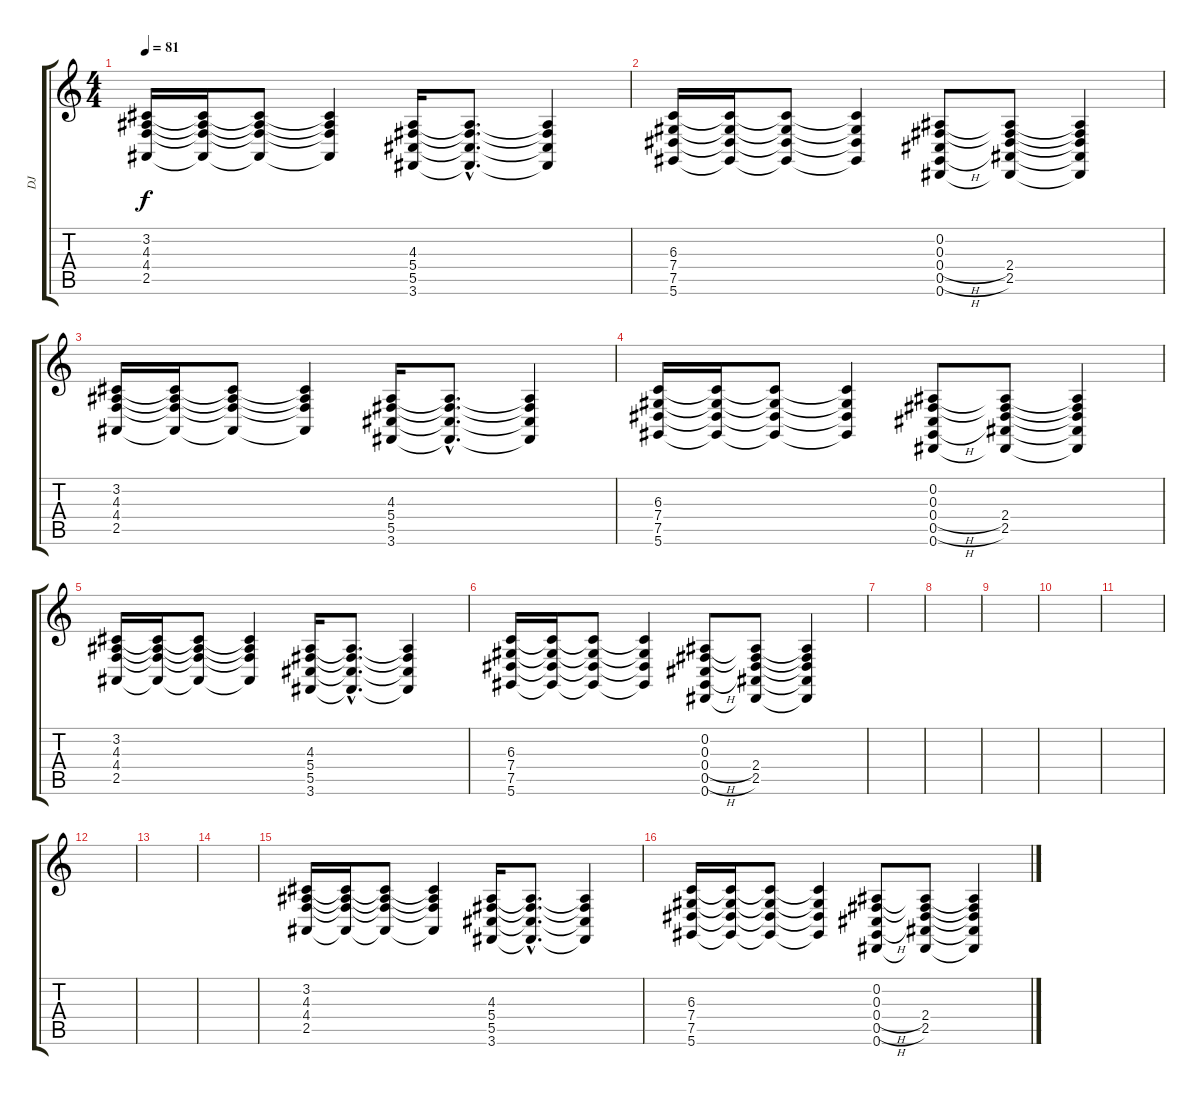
\track ("DJ" "DJ") {instrument pad6metallic}
\staff {score tabs}
\tuning (Eb4 Bb3 Gb3 Db3 Ab2 Eb2) {hide}
\ts (4 4)
\tempo 81
\clef g2
\ks c
(3.2 4.3 4.4 2.5).16{dy f} (3.2{t} 4.3{t} 4.4{t} 2.5{t}).16 (3.2{t} 4.3{t} 4.4{t} 2.5{t}).8 (3.2{t} 4.3{t} 4.4{t} 2.5{t}).4 (4.3 5.4 5.5 3.6).16 (4.3{hac t} 5.4{hac t} 5.5{hac t} 3.6{hac t}).8{d} (4.3{t} 5.4{t} 5.5{t} 3.6{t}).4 |
(6.3 7.4 7.5 5.6).16 (6.3{t} 7.4{t} 7.5{t} 5.6{t}).16 (6.3{t} 7.4{t} 7.5{t} 5.6{t}).8 (6.3{t} 7.4{t} 7.5{t} 5.6{t}).4 (0.2 0.3 0.4{h} 0.5{h} 0.6).8 (0.2{t} 0.3{t} 2.4 2.5 0.6{t}).8 (0.2{t} 0.3{t} 2.4{t} 2.5{t} 0.6{t}).4 |
(3.2 4.3 4.4 2.5).16 (3.2{t} 4.3{t} 4.4{t} 2.5{t}).16 (3.2{t} 4.3{t} 4.4{t} 2.5{t}).8 (3.2{t} 4.3{t} 4.4{t} 2.5{t}).4 (4.3 5.4 5.5 3.6).16 (4.3{hac t} 5.4{hac t} 5.5{hac t} 3.6{hac t}).8{d} (4.3{t} 5.4{t} 5.5{t} 3.6{t}).4 |
(6.3 7.4 7.5 5.6).16 (6.3{t} 7.4{t} 7.5{t} 5.6{t}).16 (6.3{t} 7.4{t} 7.5{t} 5.6{t}).8 (6.3{t} 7.4{t} 7.5{t} 5.6{t}).4 (0.2 0.3 0.4{h} 0.5{h} 0.6).8 (0.2{t} 0.3{t} 2.4 2.5 0.6{t}).8 (0.2{t} 0.3{t} 2.4{t} 2.5{t} 0.6{t}).4 |
(3.2 4.3 4.4 2.5).16 (3.2{t} 4.3{t} 4.4{t} 2.5{t}).16 (3.2{t} 4.3{t} 4.4{t} 2.5{t}).8 (3.2{t} 4.3{t} 4.4{t} 2.5{t}).4 (4.3 5.4 5.5 3.6).16 (4.3{hac t} 5.4{hac t} 5.5{hac t} 3.6{hac t}).8{d} (4.3{t} 5.4{t} 5.5{t} 3.6{t}).4 |
(6.3 7.4 7.5 5.6).16 (6.3{t} 7.4{t} 7.5{t} 5.6{t}).16 (6.3{t} 7.4{t} 7.5{t} 5.6{t}).8 (6.3{t} 7.4{t} 7.5{t} 5.6{t}).4 (0.2 0.3 0.4{h} 0.5{h} 0.6).8 (0.2{t} 0.3{t} 2.4 2.5 0.6{t}).8 (0.2{t} 0.3{t} 2.4{t} 2.5{t} 0.6{t}).4 |
|
|
|
|
|
|
|
|
(3.2 4.3 4.4 2.5).16 (3.2{t} 4.3{t} 4.4{t} 2.5{t}).16 (3.2{t} 4.3{t} 4.4{t} 2.5{t}).8 (3.2{t} 4.3{t} 4.4{t} 2.5{t}).4 (4.3 5.4 5.5 3.6).16 (4.3{hac t} 5.4{hac t} 5.5{hac t} 3.6{hac t}).8{d} (4.3{t} 5.4{t} 5.5{t} 3.6{t}).4 |
(6.3 7.4 7.5 5.6).16 (6.3{t} 7.4{t} 7.5{t} 5.6{t}).16 (6.3{t} 7.4{t} 7.5{t} 5.6{t}).8 (6.3{t} 7.4{t} 7.5{t} 5.6{t}).4 (0.2 0.3 0.4{h} 0.5{h} 0.6).8 (0.2{t} 0.3{t} 2.4 2.5 0.6{t}).8 (0.2{t} 0.3{t} 2.4{t} 2.5{t} 0.6{t}).4
